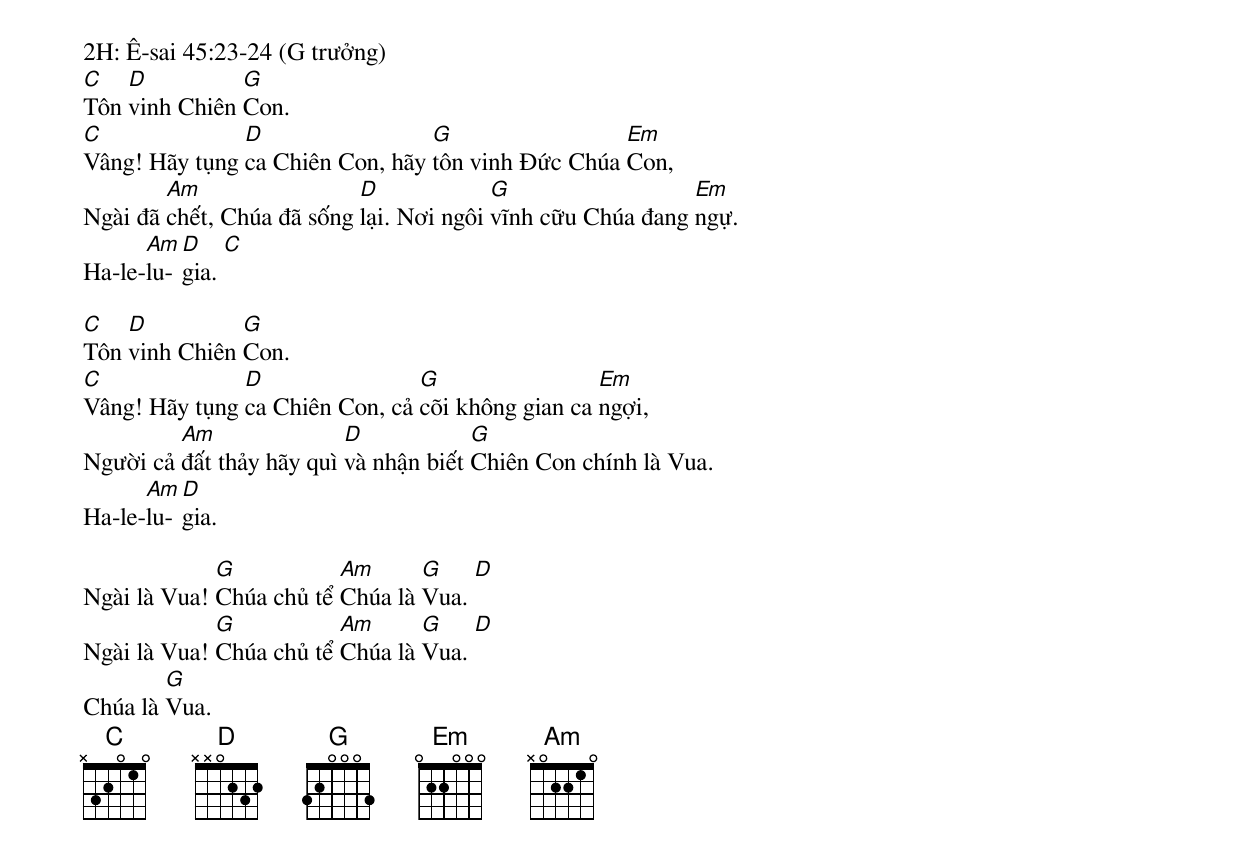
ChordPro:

2H: Ê-sai 45:23-24 (G trưởng)
[C]Tôn [D]vinh Chiên [G]Con.
[C]Vâng! Hãy tụng [D]ca Chiên Con, hãy [G]tôn vinh Đức Chúa [Em]Con,
Ngài đã [Am]chết, Chúa đã sống [D]lại. Nơi ngôi [G]vĩnh cữu Chúa đang [Em]ngự.
Ha-le-[Am]lu-[D]gia. [C]

[C]Tôn [D]vinh Chiên [G]Con.
[C]Vâng! Hãy tụng [D]ca Chiên Con, cả [G]cõi không gian ca [Em]ngợi,
Người cả [Am]đất thảy hãy quì [D]và nhận biết [G]Chiên Con chính là Vua.
Ha-le-[Am]lu-[D]gia.

Ngài là Vua! [G]Chúa chủ tể [Am]Chúa là [G]Vua. [D]
Ngài là Vua! [G]Chúa chủ tể [Am]Chúa là [G]Vua. [D]
Chúa là [G]Vua.
